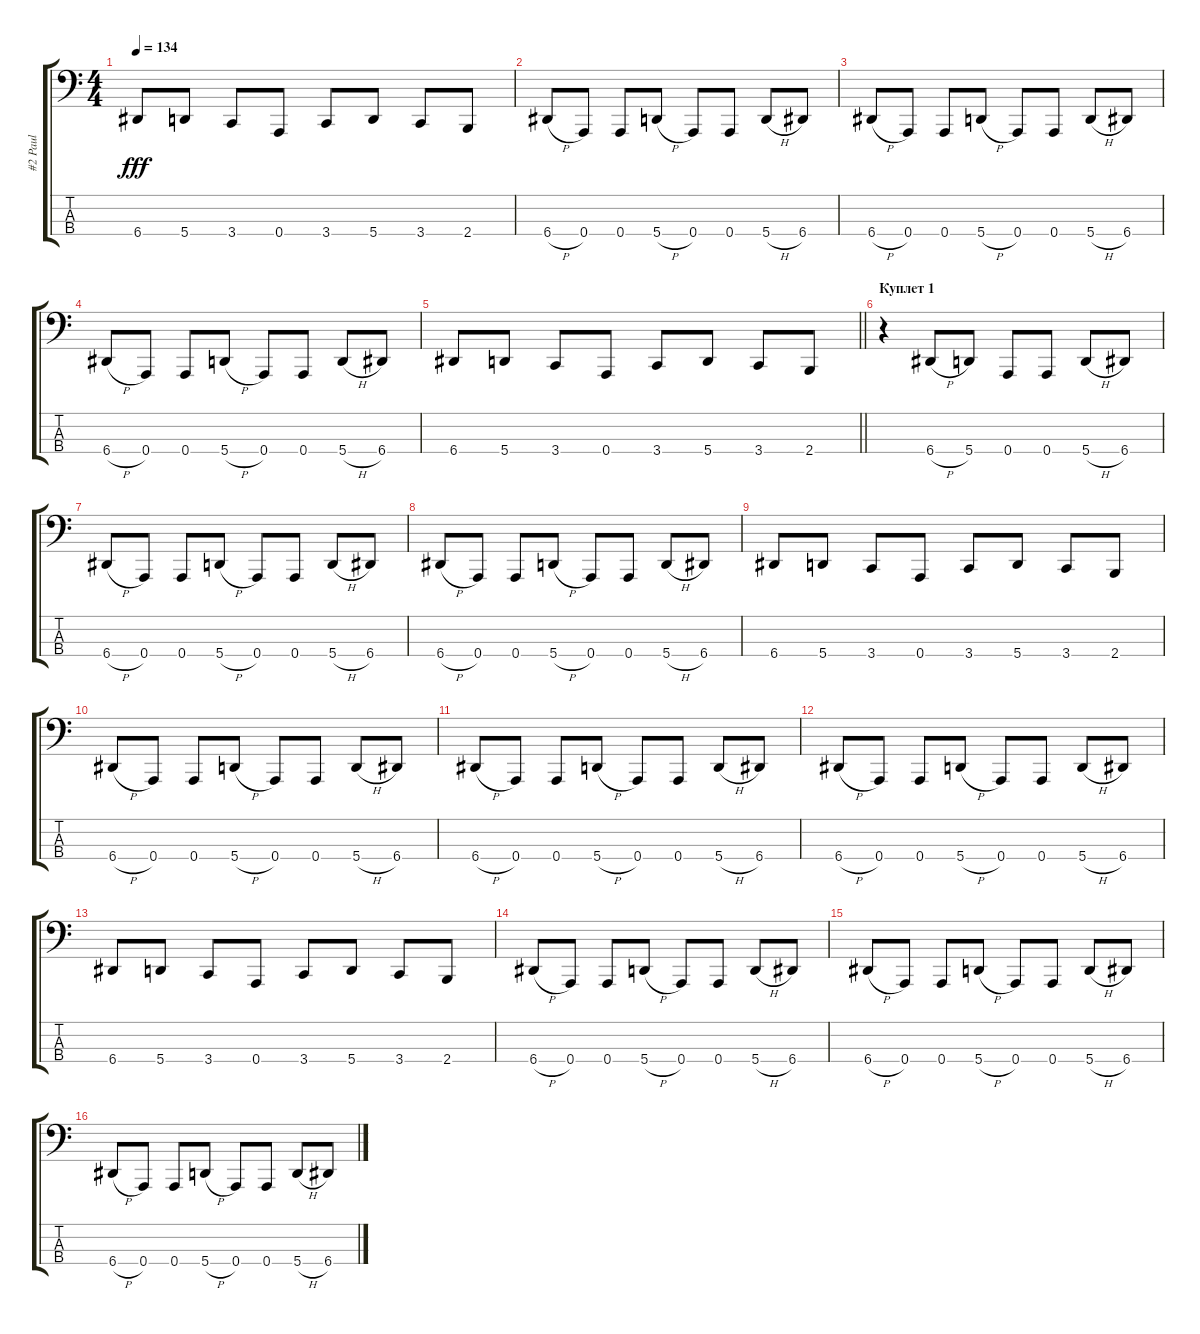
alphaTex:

\track ("#2 Paul" "#2 Paul") {instrument electricbasspick}
\staff {score tabs}
\tuning (D2 A1 E1 A0) {hide}
\ts (4 4)
\tempo 134
\clef f4
\ks c
6.4.8{dy fff} 5.4.8 3.4.8 0.4.8 3.4.8 5.4.8 3.4.8 2.4.8 |
6.4{h}.8 0.4.8 0.4.8 5.4{h}.8 0.4.8 0.4.8 5.4{h}.8 6.4.8 |
6.4{h}.8 0.4.8 0.4.8 5.4{h}.8 0.4.8 0.4.8 5.4{h}.8 6.4.8 |
6.4{h}.8 0.4.8 0.4.8 5.4{h}.8 0.4.8 0.4.8 5.4{h}.8 6.4.8 |
\barLineRight lightlight
6.4.8 5.4.8 3.4.8 0.4.8 3.4.8 5.4.8 3.4.8 2.4.8 |
\section ("" "Куплет 1")
r.4 6.4{h}.8 5.4.8 0.4.8 0.4.8 5.4{h}.8 6.4.8 |
6.4{h}.8 0.4.8 0.4.8 5.4{h}.8 0.4.8 0.4.8 5.4{h}.8 6.4.8 |
6.4{h}.8 0.4.8 0.4.8 5.4{h}.8 0.4.8 0.4.8 5.4{h}.8 6.4.8 |
6.4.8 5.4.8 3.4.8 0.4.8 3.4.8 5.4.8 3.4.8 2.4.8 |
6.4{h}.8 0.4.8 0.4.8 5.4{h}.8 0.4.8 0.4.8 5.4{h}.8 6.4.8 |
6.4{h}.8 0.4.8 0.4.8 5.4{h}.8 0.4.8 0.4.8 5.4{h}.8 6.4.8 |
6.4{h}.8 0.4.8 0.4.8 5.4{h}.8 0.4.8 0.4.8 5.4{h}.8 6.4.8 |
6.4.8 5.4.8 3.4.8 0.4.8 3.4.8 5.4.8 3.4.8 2.4.8 |
6.4{h}.8 0.4.8 0.4.8 5.4{h}.8 0.4.8 0.4.8 5.4{h}.8 6.4.8 |
6.4{h}.8 0.4.8 0.4.8 5.4{h}.8 0.4.8 0.4.8 5.4{h}.8 6.4.8 |
6.4{h}.8 0.4.8 0.4.8 5.4{h}.8 0.4.8 0.4.8 5.4{h}.8 6.4.8
